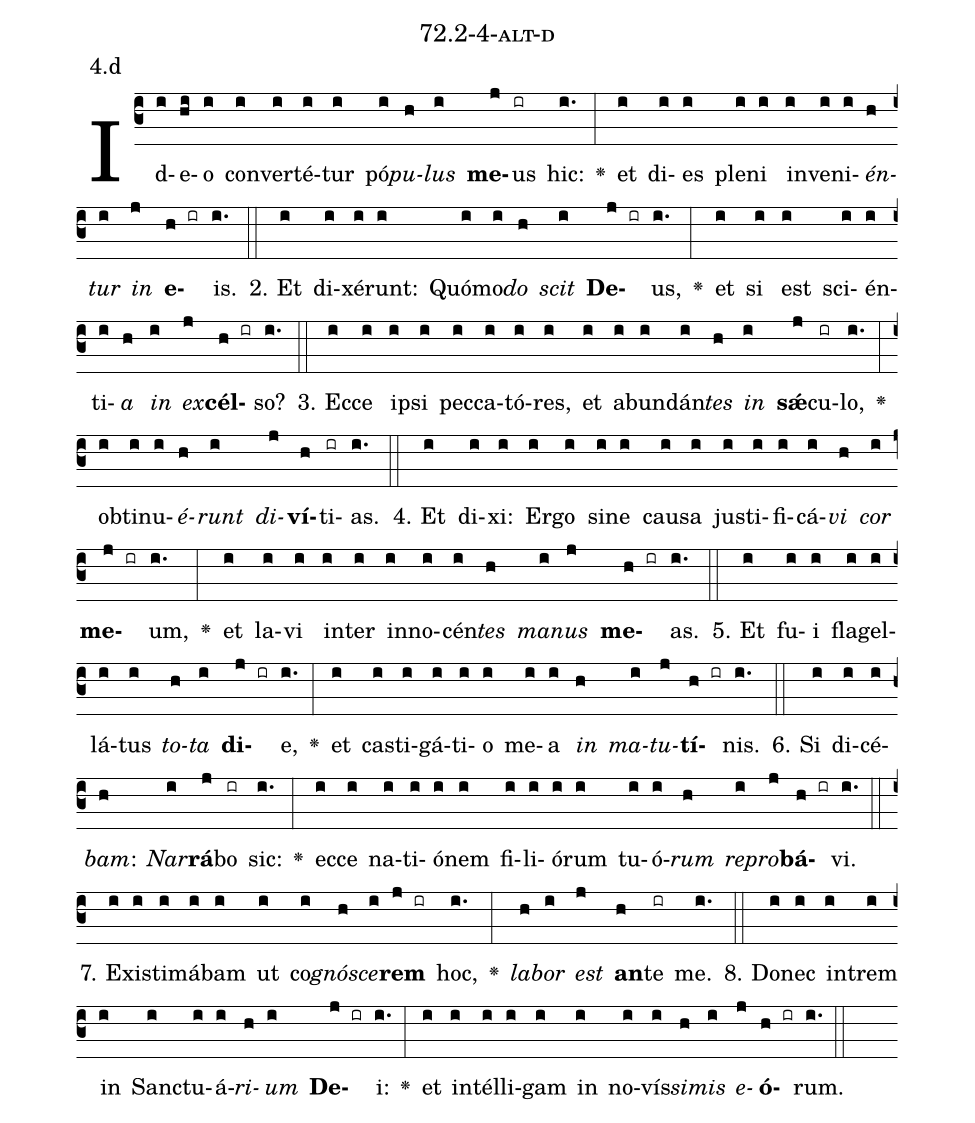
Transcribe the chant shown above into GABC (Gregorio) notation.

name: 72.2-4-alt-d;
annotation: 4.d;
%%
(c3)Id(i)e(hi)o(i) con(i)ver(i)té(i)tur(i) pó(i)<i>pu</i>(h)<i>lus</i>(i) <b>me</b>(j)us(ir) hic:(i.) <v>\greheightstar</v>(:) et(i) di(i)es(i) ple(i)ni(i) in(i)ve(i)ni(i)<i>én</i>(h)<i>tur</i>(i) <i>in</i>(j) <b>e</b>(h ir)is.(i.) (::)
2. Et(i) di(i)xé(i)runt:(i) Quó(i)mo(i)<i>do</i>(h) <i>scit</i>(i) <b>De</b>(j ir)us,(i.) <v>\greheightstar</v>(:) et(i) si(i) est(i) sci(i)én(i)ti(i)<i>a</i>(h) <i>in</i>(i) <i>ex</i>(j)<b>cél</b>(h ir)so?(i.) (::)
3. Ec(i)ce(i) ip(i)si(i) pec(i)ca(i)tó(i)res,(i) et(i) ab(i)un(i)dán(i)<i>tes</i>(h) <i>in</i>(i) <b>sǽ</b>(j)cu(ir)lo,(i.) <v>\greheightstar</v>(:) ob(i)ti(i)nu(i)<i>é</i>(h)<i>runt</i>(i) <i>di</i>(j)<b>ví</b>(h)ti(ir)as.(i.) (::)
4. Et(i) di(i)xi:(i) Er(i)go(i) si(i)ne(i) cau(i)sa(i) jus(i)ti(i)fi(i)cá(i)<i>vi</i>(h) <i>cor</i>(i) <b>me</b>(j ir)um,(i.) <v>\greheightstar</v>(:) et(i) la(i)vi(i) in(i)ter(i) in(i)no(i)cén(i)<i>tes</i>(h) <i>ma</i>(i)<i>nus</i>(j) <b>me</b>(h ir)as.(i.) (::)
5. Et(i) fu(i)i(i) fla(i)gel(i)lá(i)tus(i) <i>to</i>(h)<i>ta</i>(i) <b>di</b>(j ir)e,(i.) <v>\greheightstar</v>(:) et(i) cas(i)ti(i)gá(i)ti(i)o(i) me(i)a(i) <i>in</i>(h) <i>ma</i>(i)<i>tu</i>(j)<b>tí</b>(h ir)nis.(i.) (::)
6. Si(i) di(i)cé(i)<i>bam</i>:(h) <i>Nar</i>(i)<b>rá</b>(j)bo(ir) sic:(i.) <v>\greheightstar</v>(:) ec(i)ce(i) na(i)ti(i)ó(i)nem(i) fi(i)li(i)ó(i)rum(i) tu(i)ó(i)<i>rum</i>(h) <i>re</i>(i)<i>pro</i>(j)<b>bá</b>(h ir)vi.(i.) (::)
7. Ex(i)is(i)ti(i)má(i)bam(i) ut(i) co(i)<i>gnó</i>(h)<i>sce</i>(i)<b>rem</b>(j ir) hoc,(i.) <v>\greheightstar</v>(:) <i>la</i>(h)<i>bor</i>(i) <i>est</i>(j) <b>an</b>(h)te(ir) me.(i.) (::)
8. Do(i)nec(i) in(i)trem(i) in(i) Sanc(i)tu(i)á(i)<i>ri</i>(h)<i>um</i>(i) <b>De</b>(j ir)i:(i.) <v>\greheightstar</v>(:) et(i) in(i)tél(i)li(i)gam(i) in(i) no(i)vís(i)<i>si</i>(h)<i>mis</i>(i) <i>e</i>(j)<b>ó</b>(h ir)rum.(i.) (::)
